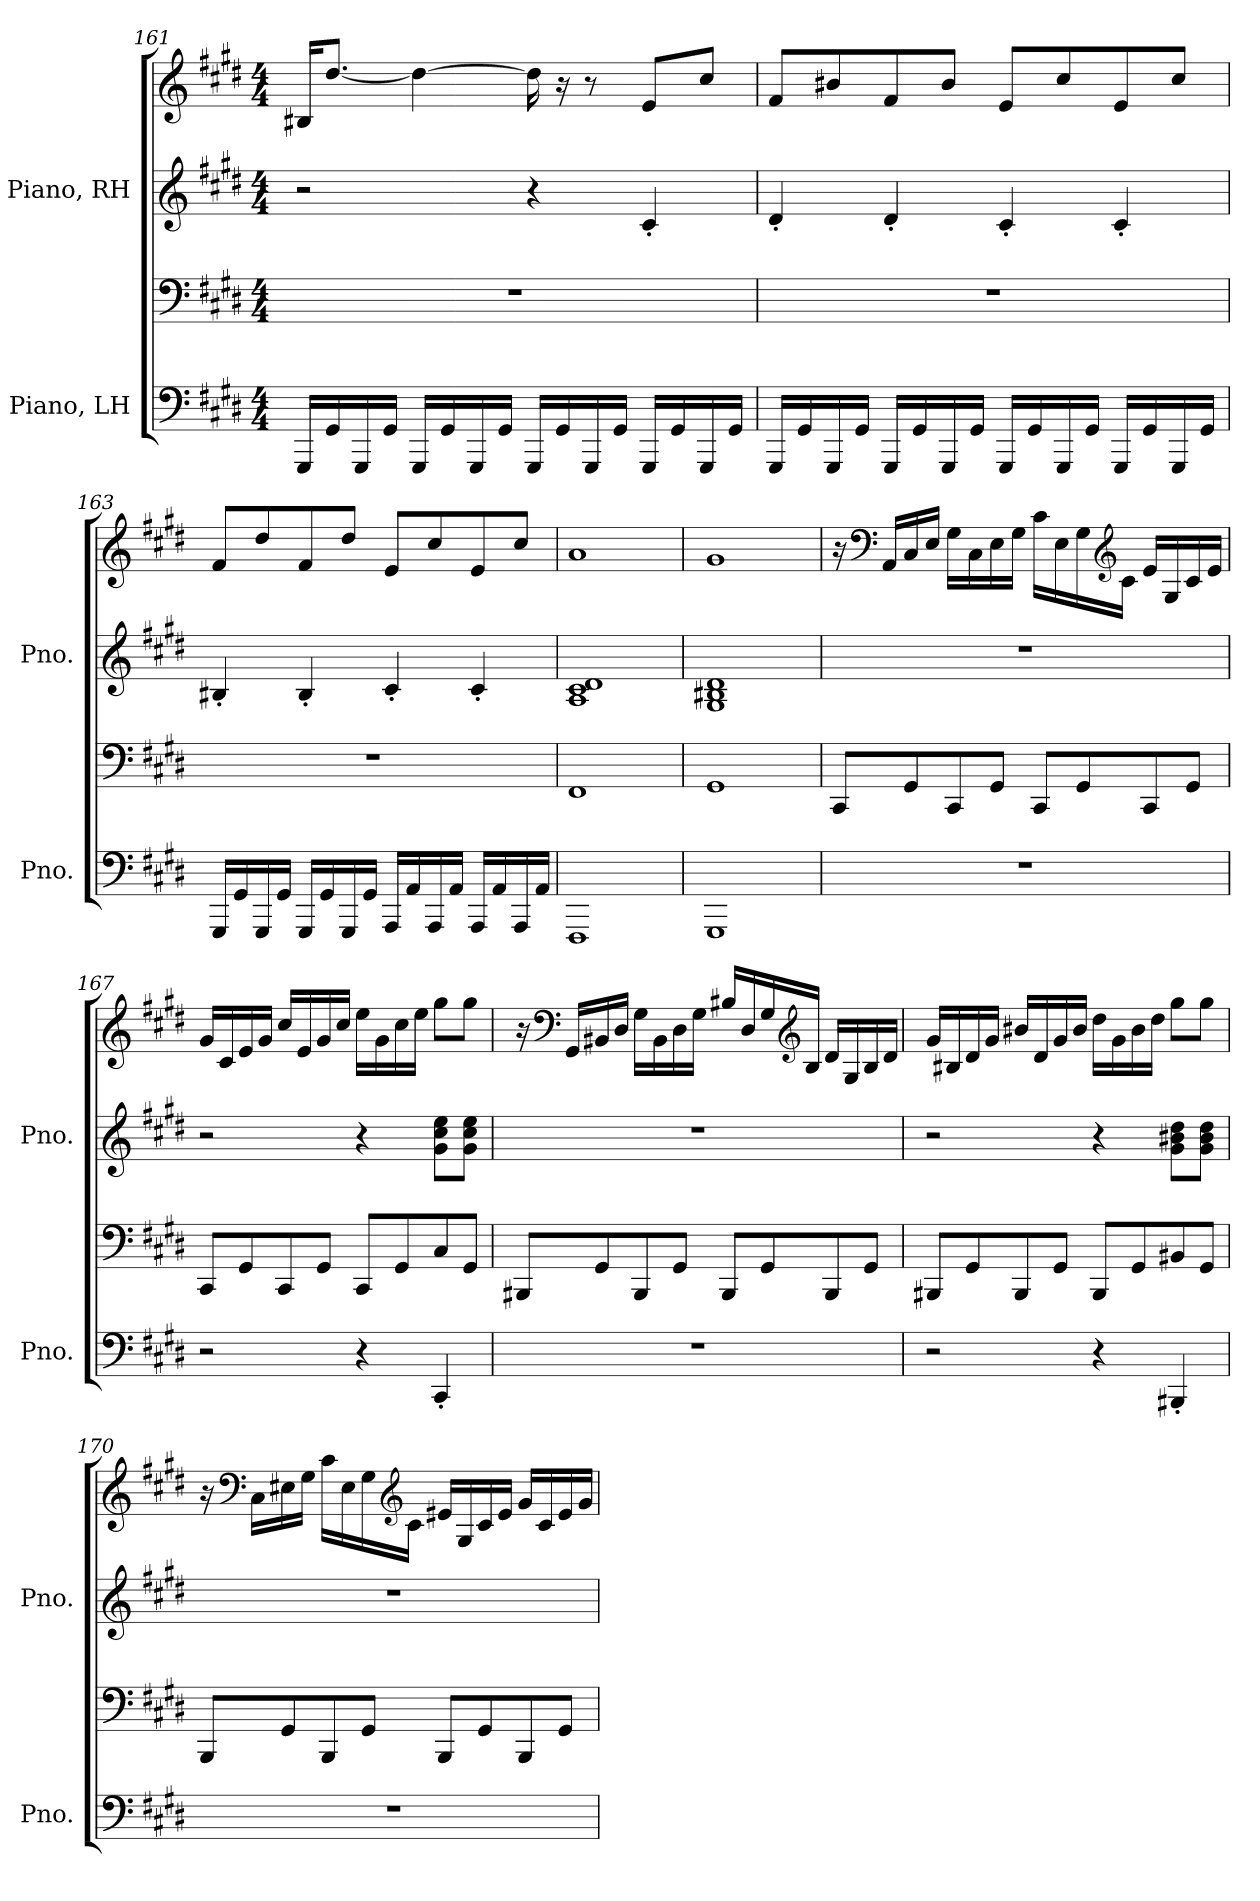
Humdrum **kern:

**kern	**kern	**kern	**kern
*part2	*part2	*part1	*part1
*staff4	*staff3	*staff2	*staff1
*I"Piano, LH	*	*I"Piano, RH	*
*I'Pno.	*	*I'Pno.	*
*clefF4	*clefF4	*clefG2	*clefG2
*k[f#c#g#d#]	*k[f#c#g#d#]	*k[f#c#g#d#]	*k[f#c#g#d#]
*M4/4	*M4/4	*M4/4	*M4/4
=161	=161	=161	=161
16GGG#/LL	1r	2r	16B#X/KL
16GG#/	.	.	[8.dd#/J
16GGG#/	.	.	.
16GG#/JJ	.	.	.
16GGG#/LL	.	.	4dd#\_
16GG#/	.	.	.
16GGG#/	.	.	.
16GG#/JJ	.	.	.
16GGG#/LL	.	4r	16dd#\]
16GG#/	.	.	16r
16GGG#/	.	.	8r
16GG#/JJ	.	.	.
16GGG#/LL	.	4c#'/	8e/L
16GG#/	.	.	.
16GGG#/	.	.	8cc#/J
16GG#/JJ	.	.	.
!!LO:LB:g=z
=162	=162	=162	=162
16GGG#/LL	1r	4d#'/	8f#/L
16GG#/	.	.	.
16GGG#/	.	.	8b#X/
16GG#/JJ	.	.	.
16GGG#/LL	.	4d#'/	8f#/
16GG#/	.	.	.
16GGG#/	.	.	8b#/J
16GG#/JJ	.	.	.
16GGG#/LL	.	4c#'/	8e/L
16GG#/	.	.	.
16GGG#/	.	.	8cc#/
16GG#/JJ	.	.	.
16GGG#/LL	.	4c#'/	8e/
16GG#/	.	.	.
16GGG#/	.	.	8cc#/J
16GG#/JJ	.	.	.
=163	=163	=163	=163
16GGG#/LL	1r	4B#X'/	8f#/L
16GG#/	.	.	.
16GGG#/	.	.	8dd#/
16GG#/JJ	.	.	.
16GGG#/LL	.	4B#'/	8f#/
16GG#/	.	.	.
16GGG#/	.	.	8dd#/J
16GG#/JJ	.	.	.
16AAA/LL	.	4c#'/	8e/L
16AA/	.	.	.
16AAA/	.	.	8cc#/
16AA/JJ	.	.	.
16AAA/LL	.	4c#'/	8e/
16AA/	.	.	.
16AAA/	.	.	8cc#/J
16AA/JJ	.	.	.
=164	=164	=164	=164
1FFF#	1FF#	1A 1c# 1d#	1a
=165	=165	=165	=165
1GGG#	1GG#	1G# 1B#X 1d#	1g#
!!LO:PB:g=z
=166	=166	=166	=166
1r	8CC#/L	1r	16r
*	*	*	*clefF4
.	.	.	16AA/LL
.	8GG#/	.	16C#/
.	.	.	16E/JJ
.	8CC#/	.	16G#\LL
.	.	.	16C#\
.	8GG#/J	.	16E\
.	.	.	16G#\JJ
.	8CC#/L	.	16c#\LL
.	.	.	16E\
.	8GG#/	.	16G#\
*	*	*	*clefG2
.	.	.	16c#\JJ
.	8CC#/	.	16e/LL
.	.	.	16G#/
.	8GG#/J	.	16c#/
.	.	.	16e/JJ
=167	=167	=167	=167
2r	8CC#/L	2r	16g#/LL
.	.	.	16c#/
.	8GG#/	.	16e/
.	.	.	16g#/JJ
.	8CC#/	.	16cc#/LL
.	.	.	16e/
.	8GG#/J	.	16g#/
.	.	.	16cc#/JJ
4r	8CC#/L	4r	16ee\LL
.	.	.	16g#\
.	8GG#/	.	16cc#\
.	.	.	16ee\JJ
4CC#'/	8C#/	8g#\ 8cc#\ 8ee\L	8gg#\L
.	8GG#/J	8g#\ 8cc#\ 8ee\J	8gg#\J
!!LO:LB:g=z
=168	=168	=168	=168
1r	8BBB#X/L	1r	16r
*	*	*	*clefF4
.	.	.	16GG#/LL
.	8GG#/	.	16BB#X/
.	.	.	16D#/JJ
.	8BBB#/	.	16G#\LL
.	.	.	16BB#\
.	8GG#/J	.	16D#\
.	.	.	16G#\JJ
.	8BBB#/L	.	16B#X/LL
.	.	.	16D#/
.	8GG#/	.	16G#/
*	*	*	*clefG2
.	.	.	16B#/JJ
.	8BBB#/	.	16d#/LL
.	.	.	16G#/
.	8GG#/J	.	16B#/
.	.	.	16d#/JJ
=169	=169	=169	=169
2r	8BBB#X/L	2r	16g#/LL
.	.	.	16B#X/
.	8GG#/	.	16d#/
.	.	.	16g#/JJ
.	8BBB#/	.	16b#X/LL
.	.	.	16d#/
.	8GG#/J	.	16g#/
.	.	.	16b#/JJ
4r	8BBB#/L	4r	16dd#\LL
.	.	.	16g#\
.	8GG#/	.	16b#\
.	.	.	16dd#\JJ
4BBB#X'/	8BB#X/	8g#\ 8b#X\ 8dd#\L	8gg#\L
.	8GG#/J	8g#\ 8b#\ 8dd#\J	8gg#\J
!!LO:LB:g=z
=170	=170	=170	=170
1r	8BBB/L	1r	16r
*	*	*	*clefF4
.	.	.	16C#\LL
.	8GG#/	.	16E#X\
.	.	.	16G#\JJ
.	8BBB/	.	16c#\LL
.	.	.	16E#\
.	8GG#/J	.	16G#\
*	*	*	*clefG2
.	.	.	16c#\JJ
.	8BBB/L	.	16e#X/LL
.	.	.	16G#/
.	8GG#/	.	16c#/
.	.	.	16e#/JJ
.	8BBB/	.	16g#/LL
.	.	.	16c#/
.	8GG#/J	.	16e#/
.	.	.	16g#/JJ
=	=	=	=
*-	*-	*-	*-
